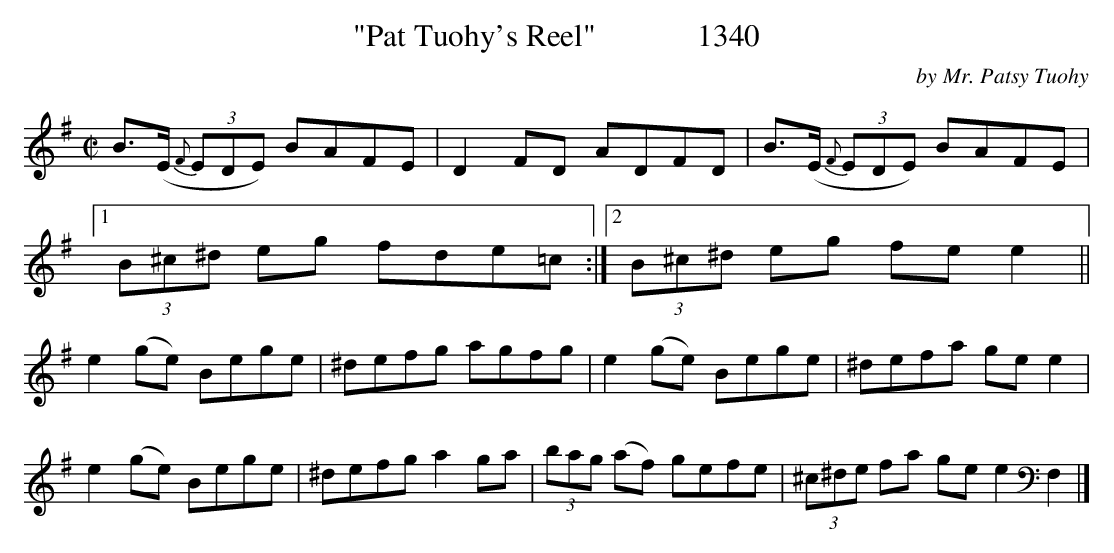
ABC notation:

X:1
T:"Pat Tuohy's Reel"             1340
C:by Mr. Patsy Tuohy
BRENNAN July 2003 (HTTP://WWW.SOSYOURMOM.COM)
M:C|
L:1/8
K:G
B3/2(E/2 (3{F}EDE) BAFE|D2FD ADFD|B3/2(E/2 (3{F}EDE) BAFE|
[1 (3B^c^d eg fde=c:|[2 (3B^c^d eg fe e2||
e2(ge) Bege|^defg agfg|e2(ge) Bege|^defa ge e2|
e2(ge) Bege|^defg a2ga| (3bag (af) gefe|(3^c^de fa ge e2F,2|]
